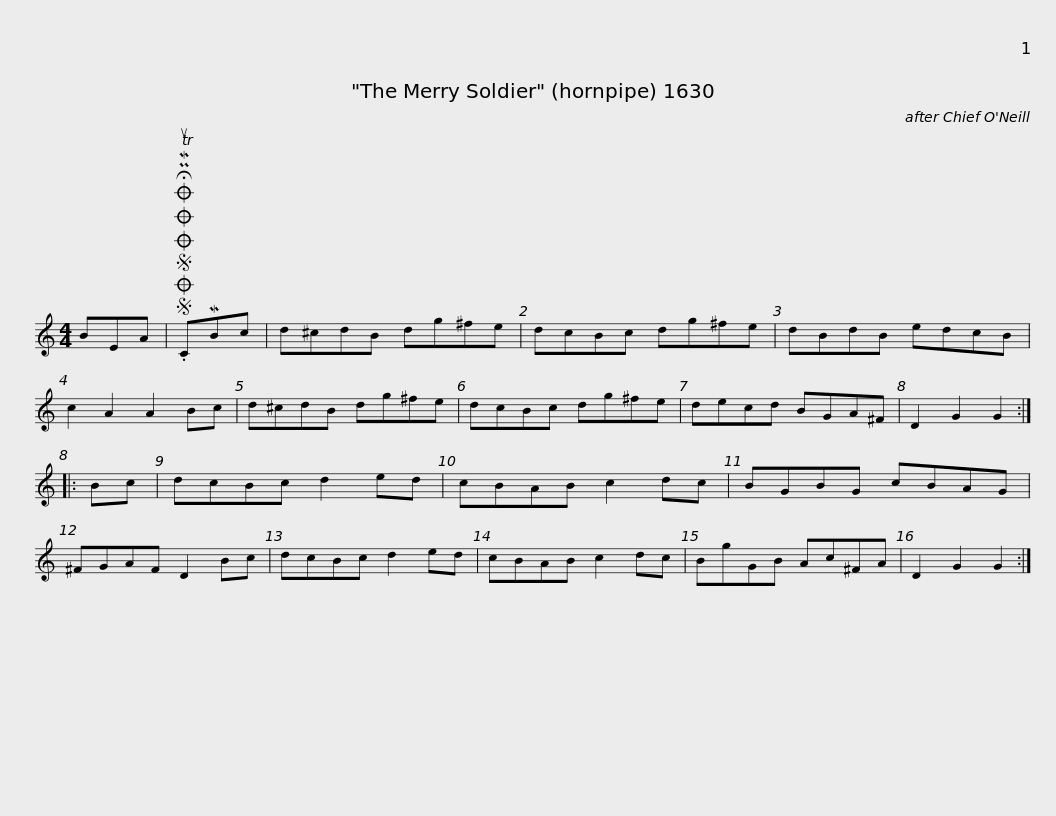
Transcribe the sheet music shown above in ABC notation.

X:1
L:1/8
M:4/4
I:linebreak $
K:C
V:1 treble
V:1
 BEA |SOSOOO .!fermata!PMTuCMBc | d^cdB dg^fe | dcBc dg^fe | dBdB edcB | %5
 c2 A2 A2 Bc | d^cdB dg^fe |$ dcBc dg^fe | decd BGA^F | D2 G2 G2 :: %10
 Bc | dcBc d2 ed | cBAB c2 dc | BGBG cBAG |$ ^FGAF D2 Bc | %15
 dcBc d2 ed | cBAB c2 dc | BgGB Ac^FA | D2 G2 G2 :| %19
